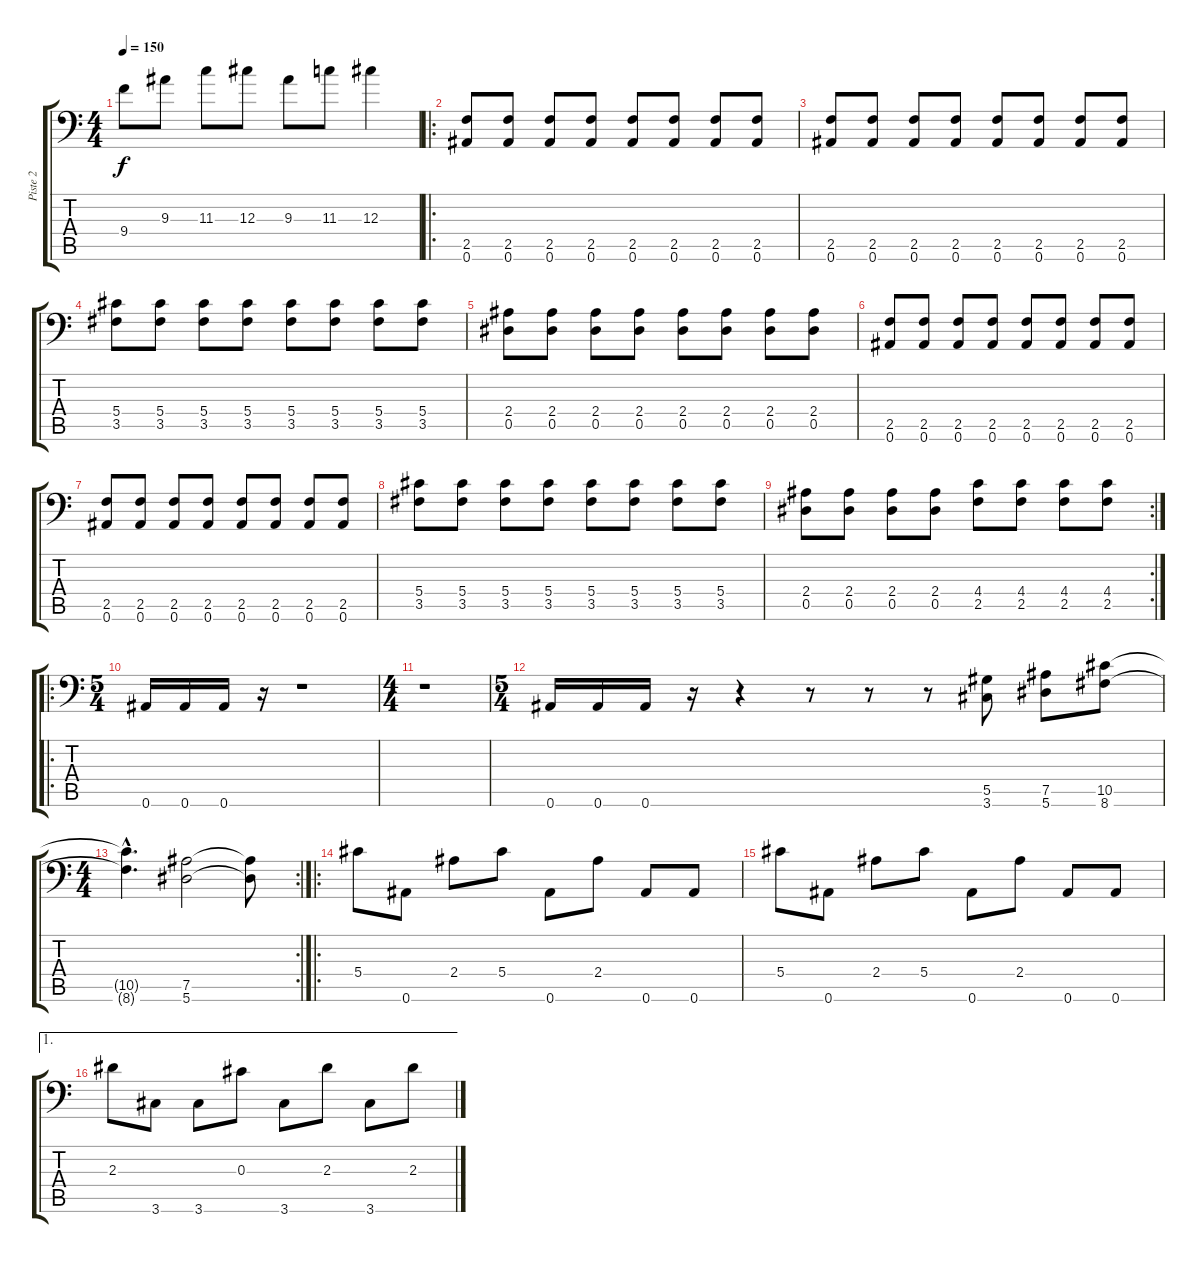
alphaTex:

\track ("Piste 2" "Piste 2") {instrument distortionguitar}
\staff {score tabs}
\tuning (Bb3 F3 Db3 Ab2 Eb2 Bb1) {hide}
\ts (4 4)
\tempo 150
\clef f4
\ks c
9.4.8{dy f} 9.3.8 11.3.8 12.3.8 9.3.8 11.3.8 12.3.4 |
\ro
(2.5 0.6).8 (2.5 0.6).8 (2.5 0.6).8 (2.5 0.6).8 (2.5 0.6).8 (2.5 0.6).8 (2.5 0.6).8 (2.5 0.6).8 |
(2.5 0.6).8 (2.5 0.6).8 (2.5 0.6).8 (2.5 0.6).8 (2.5 0.6).8 (2.5 0.6).8 (2.5 0.6).8 (2.5 0.6).8 |
(5.4 3.5).8 (5.4 3.5).8 (5.4 3.5).8 (5.4 3.5).8 (5.4 3.5).8 (5.4 3.5).8 (5.4 3.5).8 (5.4 3.5).8 |
(2.4 0.5).8 (2.4 0.5).8 (2.4 0.5).8 (2.4 0.5).8 (2.4 0.5).8 (2.4 0.5).8 (2.4 0.5).8 (2.4 0.5).8 |
(2.5 0.6).8 (2.5 0.6).8 (2.5 0.6).8 (2.5 0.6).8 (2.5 0.6).8 (2.5 0.6).8 (2.5 0.6).8 (2.5 0.6).8 |
(2.5 0.6).8 (2.5 0.6).8 (2.5 0.6).8 (2.5 0.6).8 (2.5 0.6).8 (2.5 0.6).8 (2.5 0.6).8 (2.5 0.6).8 |
(5.4 3.5).8 (5.4 3.5).8 (5.4 3.5).8 (5.4 3.5).8 (5.4 3.5).8 (5.4 3.5).8 (5.4 3.5).8 (5.4 3.5).8 |
\rc 2
(2.4 0.5).8 (2.4 0.5).8 (2.4 0.5).8 (2.4 0.5).8 (4.4 2.5).8 (4.4 2.5).8 (4.4 2.5).8 (4.4 2.5).8 |
\ro
\ts (5 4)
0.6.16 0.6.16 0.6.16 r.16 r.1 |
\ts (4 4)
r.1 |
\ts (5 4)
0.6.16 0.6.16 0.6.16 r.16 r.4 r.8 r.8 r.8 (5.5 3.6).8 (7.5 5.6).8 (10.5 8.6).8 |
\rc 2
\ts (4 4)
(10.5{hac t} 8.6{hac t}).4{d} (7.5 5.6).2 (7.5{t} 5.6{t}).8 |
\ro
5.4.8 0.6.8 2.4.8 5.4.8 0.6.8 2.4.8 0.6.8 0.6.8 |
5.4.8 0.6.8 2.4.8 5.4.8 0.6.8 2.4.8 0.6.8 0.6.8 |
\ae 1
2.3.8 3.6.8 3.6.8 0.3.8 3.6.8 2.3.8 3.6.8 2.3.8
